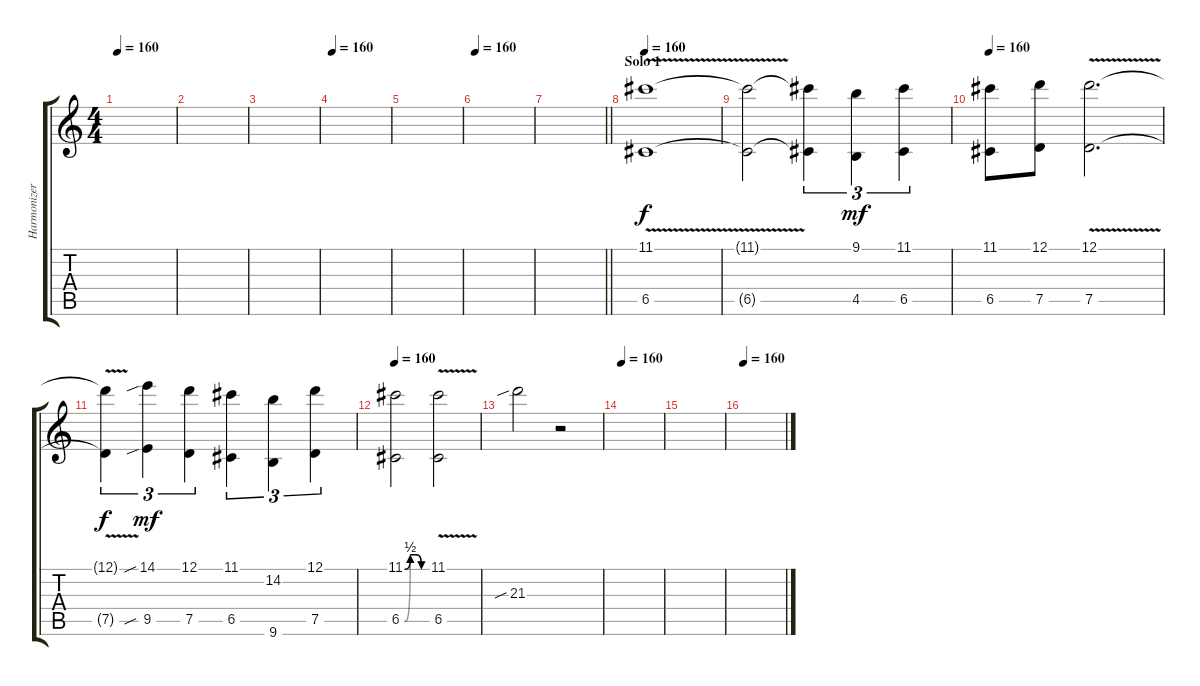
\track ("Harmonizer" "Harmonizer") {instrument distortionguitar}
\staff {score tabs}
\tuning (D4 A3 F3 C3 G2 D2) {hide}
\ts (4 4)
\tempo 160
\clef g2
\ks c
|
|
|
\tempo 160
|
|
\tempo 160
|
\barLineRight lightlight
|
\section ("" "Solo 1")
\tempo 160
(11.1{v} 6.5{v}).1 |
(11.1{t} 6.5{t}).2{dy f} (11.1{t} 6.5{t}).4{tu (3 2)} (9.1 4.5).4{tu (3 2) dy mf} (11.1 6.5).4{tu (3 2)} |
\tempo 160
(11.1 6.5).8 (12.1 7.5).8 (12.1{v} 7.5{v}).2{d} |
(12.1{t} 7.5{t}).4{tu (3 2) dy f} (14.1{sib} 9.5{sib}).4{tu (3 2) dy mf} (12.1 7.5).4{tu (3 2)} (11.1 6.5).4{tu (3 2)} (14.2 9.6).4{tu (3 2)} (12.1 7.5).4{tu (3 2)} |
\tempo 160
(11.1{be (custom 0 0 15 2 30 2 45 0 60 0)} 6.5{be (custom 0 0 15 2 30 2 45 0 60 0)}).2 (11.1{v} 6.5{v}).2 |
21.3{sib}.2 r.2 |
\tempo 160
|
|
\tempo 160
